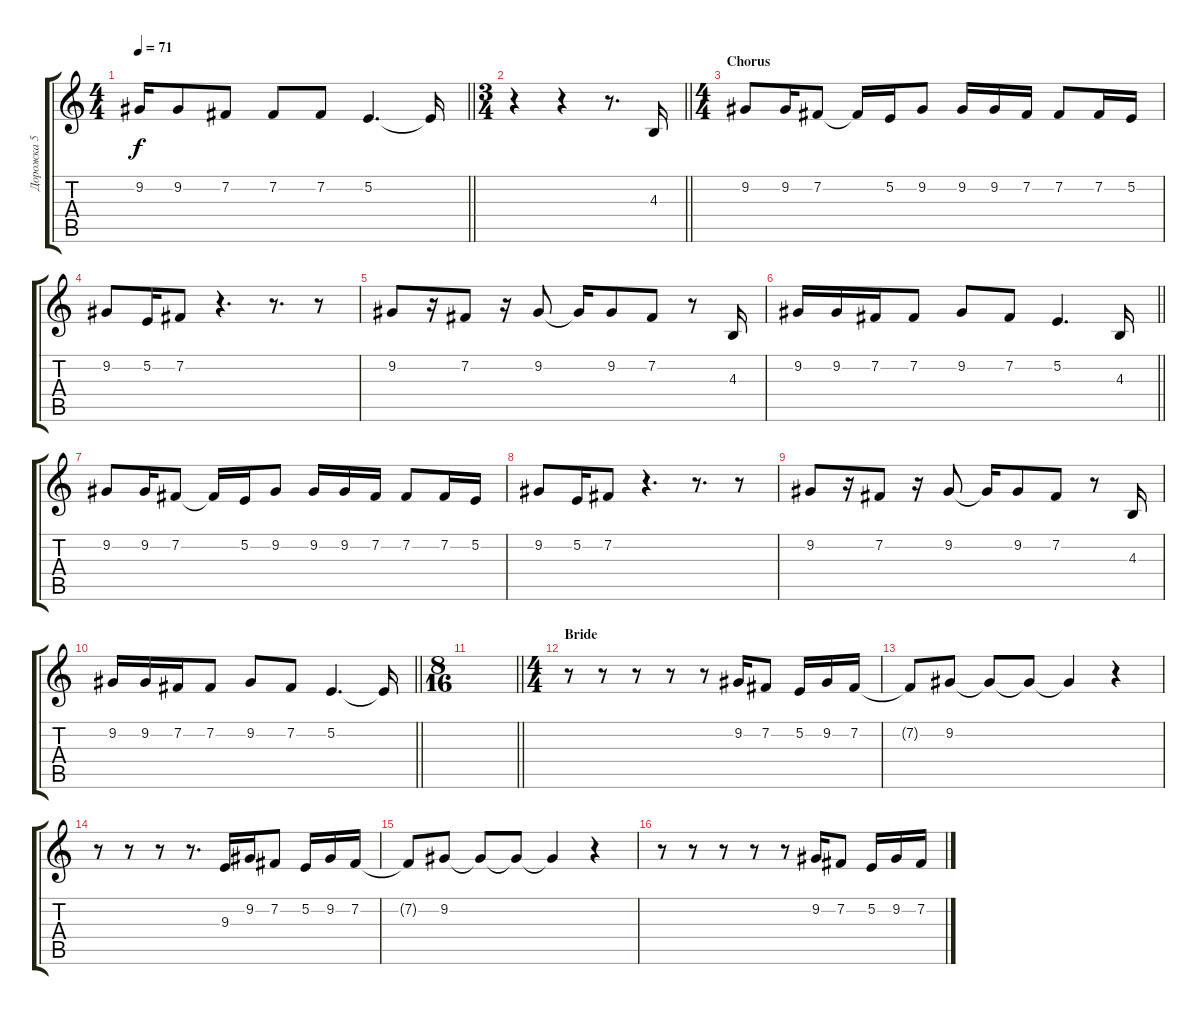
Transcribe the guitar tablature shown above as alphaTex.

\track ("Дорожка 5" "Дорожка 5") {instrument altosax}
\staff {score tabs}
\tuning (E4 B3 G3 D3 A2 E2) {hide}
\ts (4 4)
\tempo 71
\clef g2
\barLineRight lightlight
\ks c
9.2.16{dy f} 9.2.8 7.2.8 7.2.8 7.2.8 5.2.4{d} 5.2{t}.16 |
\ts (3 4)
\barLineRight lightlight
r.4 r.4 r.8{d} 4.3.16 |
\ts (4 4)
\section ("" "Chorus")
9.2.8 9.2.16 7.2.8 7.2{t}.16 5.2.16 9.2.8 9.2.16 9.2.16 7.2.16 7.2.8 7.2.16 5.2.16 |
9.2.8 5.2.16 7.2.8 r.4{d} r.8{d} r.8 |
9.2.8 r.16 7.2.8 r.16 9.2.8 9.2{t}.16 9.2.8 7.2.8 r.8 4.3.16 |
\barLineRight lightlight
9.2.16 9.2.16 7.2.16 7.2.8 9.2.8 7.2.8 5.2.4{d} 4.3.16 |
9.2.8 9.2.16 7.2.8 7.2{t}.16 5.2.16 9.2.8 9.2.16 9.2.16 7.2.16 7.2.8 7.2.16 5.2.16 |
9.2.8 5.2.16 7.2.8 r.4{d} r.8{d} r.8 |
9.2.8 r.16 7.2.8 r.16 9.2.8 9.2{t}.16 9.2.8 7.2.8 r.8 4.3.16 |
\barLineRight lightlight
9.2.16 9.2.16 7.2.16 7.2.8 9.2.8 7.2.8 5.2.4{d} 5.2{t}.16 |
\ts (8 16)
\barLineRight lightlight
|
\ts (4 4)
\section ("" "Bride")
r.8 r.8 r.8 r.8 r.8 9.2.16 7.2.8 5.2.16 9.2.16 7.2.16 |
7.2{t}.8 9.2.8 9.2{t}.8 9.2{t}.8 9.2{t}.4 r.4 |
r.8 r.8 r.8 r.8{d} 9.3.16 9.2.16 7.2.8 5.2.16 9.2.16 7.2.16 |
7.2{t}.8 9.2.8 9.2{t}.8 9.2{t}.8 9.2{t}.4 r.4 |
r.8 r.8 r.8 r.8 r.8 9.2.16 7.2.8 5.2.16 9.2.16 7.2.16
